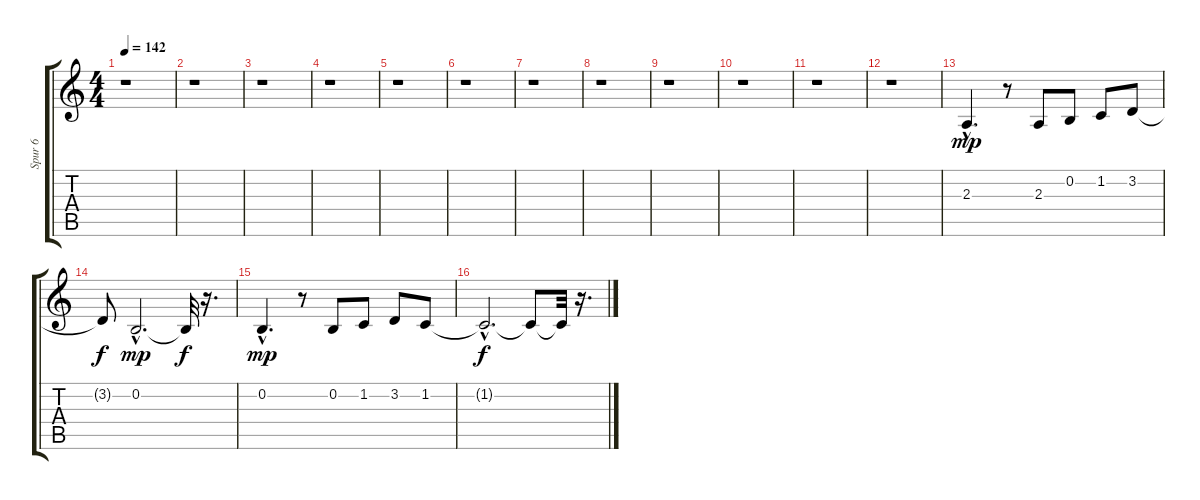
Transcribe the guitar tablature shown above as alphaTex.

\track ("Spur 6" "Spur 6") {instrument lead1square}
\staff {score tabs}
\tuning (E4 B3 G3 D3 A2 E2) {hide}
\ts (4 4)
\tempo 142
\clef g2
\ks c
r.1{dy f} |
r.1 |
r.1 |
r.1 |
r.1 |
r.1 |
r.1 |
r.1 |
r.1 |
r.1 |
r.1 |
r.1 |
2.3{hac}.4{d dy mp} r.8 2.3.8 0.2.8 1.2.8 3.2.8 |
3.2{t}.8{dy f} 0.2{hac}.2{d dy mp} 0.2{t}.32{dy f} r.16{d} |
0.2{hac}.4{d dy mp} r.8 0.2.8 1.2.8 3.2.8 1.2.8 |
1.2{hac t}.2{d dy f} 1.2{t}.8 1.2{t}.32 r.16{d}
